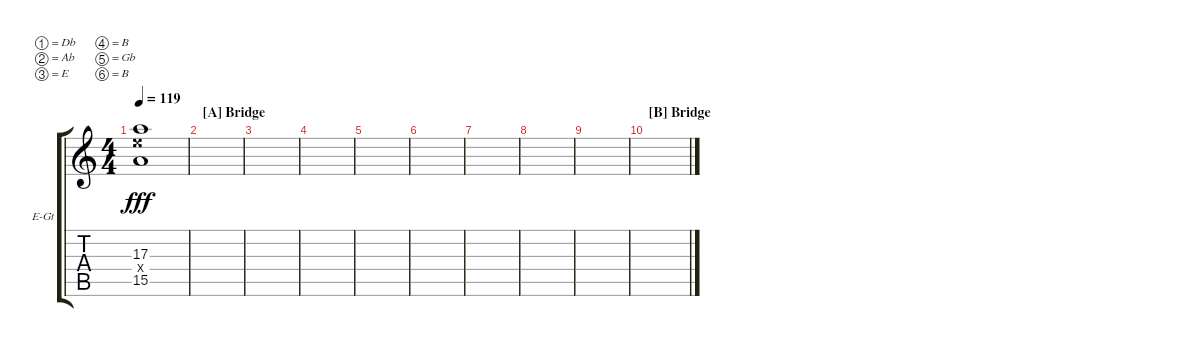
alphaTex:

\defaultSystemsLayout 4
\bracketExtendMode groupsimilarinstruments
\firstSystemTrackNameOrientation horizontal
\otherSystemsTrackNameOrientation horizontal
\track ("Guitar 2_dist" "E-Gt") {mute instrument distortionguitar}
\staff {score tabs}
\tuning (Db4 Ab3 E3 B2 Gb2 B1)
\ts (4 4)
\tempo 119
\clef g2
\ks c
(15.5{t} 17.3{t} 17.4{x t}).1{dy fff} |
\section ("A" "Bridge")
|
|
|
|
|
|
|
|
\section ("B" "Bridge")
